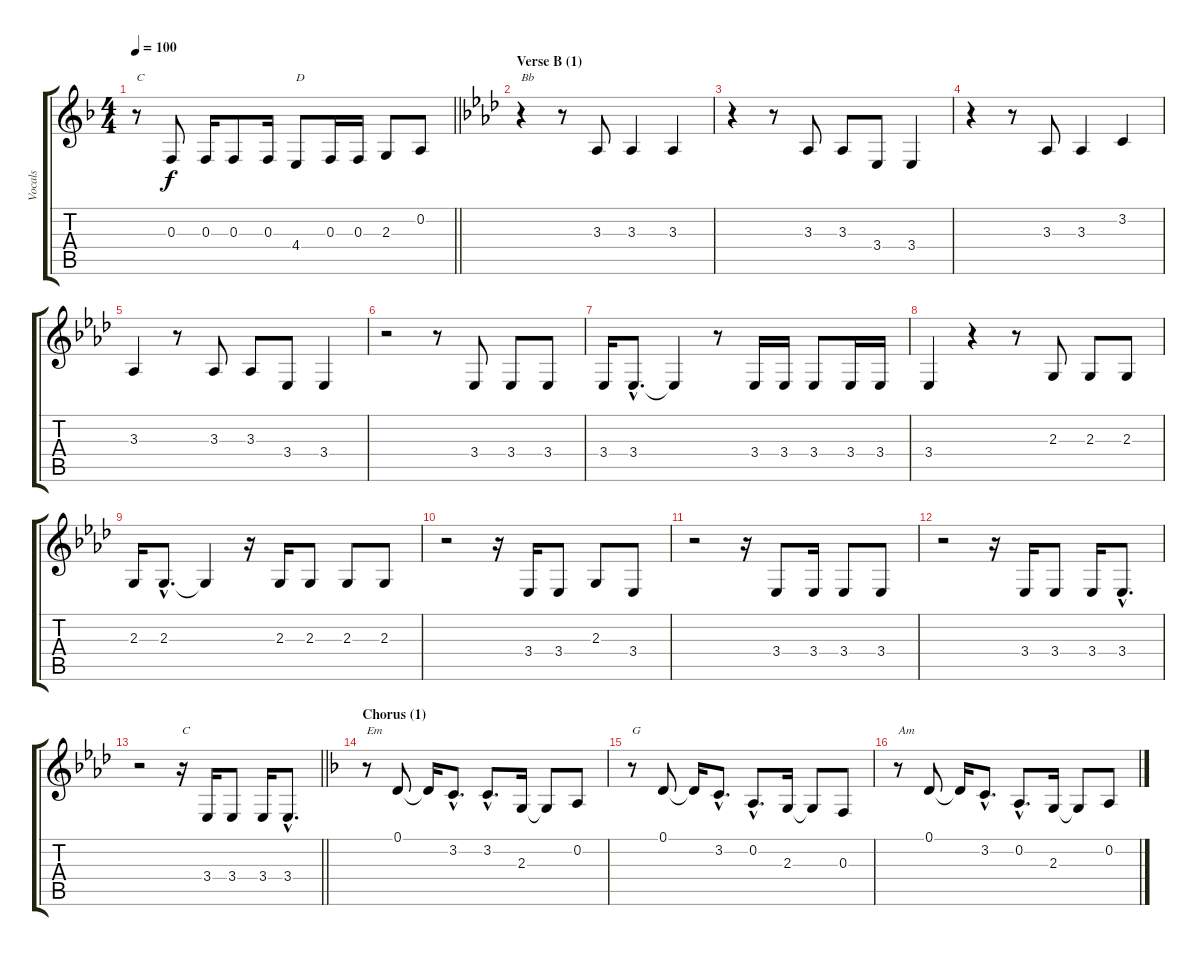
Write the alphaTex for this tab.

\track ("Vocals" "Vocals") {instrument sopranosax}
\staff {score tabs}
\tuning (D4 A3 F3 C3 G2 D2) {hide}
\ts (4 4)
\tempo 100
\clef g2
\barLineRight lightlight
\ks dminor
r.8{txt "C" dy f} 0.3.8 0.3.16 0.3.8 0.3.16 4.4.8{txt "D"} 0.3.16 0.3.16 2.3.8 0.2.8 |
\section ("" "Verse B (1)")
\ks ab
r.4{txt "Bb"} r.8 3.3.8 3.3.4 3.3.4 |
r.4 r.8 3.3.8 3.3.8 3.4.8 3.4.4 |
r.4 r.8 3.3.8 3.3.4 3.2.4 |
3.3.4 r.8 3.3.8 3.3.8 3.4.8 3.4.4 |
r.2 r.8 3.4.8 3.4.8 3.4.8 |
3.4.16 3.4{hac}.8{d} 3.4{t}.4 r.8 3.4.16 3.4.16 3.4.8 3.4.16 3.4.16 |
3.4.4 r.4 r.8 2.3.8 2.3.8 2.3.8 |
2.3.16 2.3{hac}.8{d} 2.3{t}.4 r.16 2.3.16 2.3.8 2.3.8 2.3.8 |
r.2 r.16 3.4.16 3.4.8 2.3.8 3.4.8 |
r.2 r.16 3.4.8 3.4.16 3.4.8 3.4.8 |
r.2 r.16 3.4.16 3.4.8 3.4.16 3.4{hac}.8{d} |
\barLineRight lightlight
r.2 r.16{txt "C"} 3.4.16 3.4.8 3.4.16 3.4{hac}.8{d} |
\section ("" "Chorus (1)")
\ks dminor
r.8{txt "Em"} 0.1.8 0.1{t}.16 3.2{hac}.8{d} 3.2{hac}.8{d} 2.3.16 2.3{t}.8 0.2.8 |
r.8{txt "G"} 0.1.8 0.1{t}.16 3.2{hac}.8{d} 0.2{hac}.8{d} 2.3.16 2.3{t}.8 0.3.8 |
r.8{txt "Am"} 0.1.8 0.1{t}.16 3.2{hac}.8{d} 0.2{hac}.8{d} 2.3.16 2.3{t}.8 0.2.8
